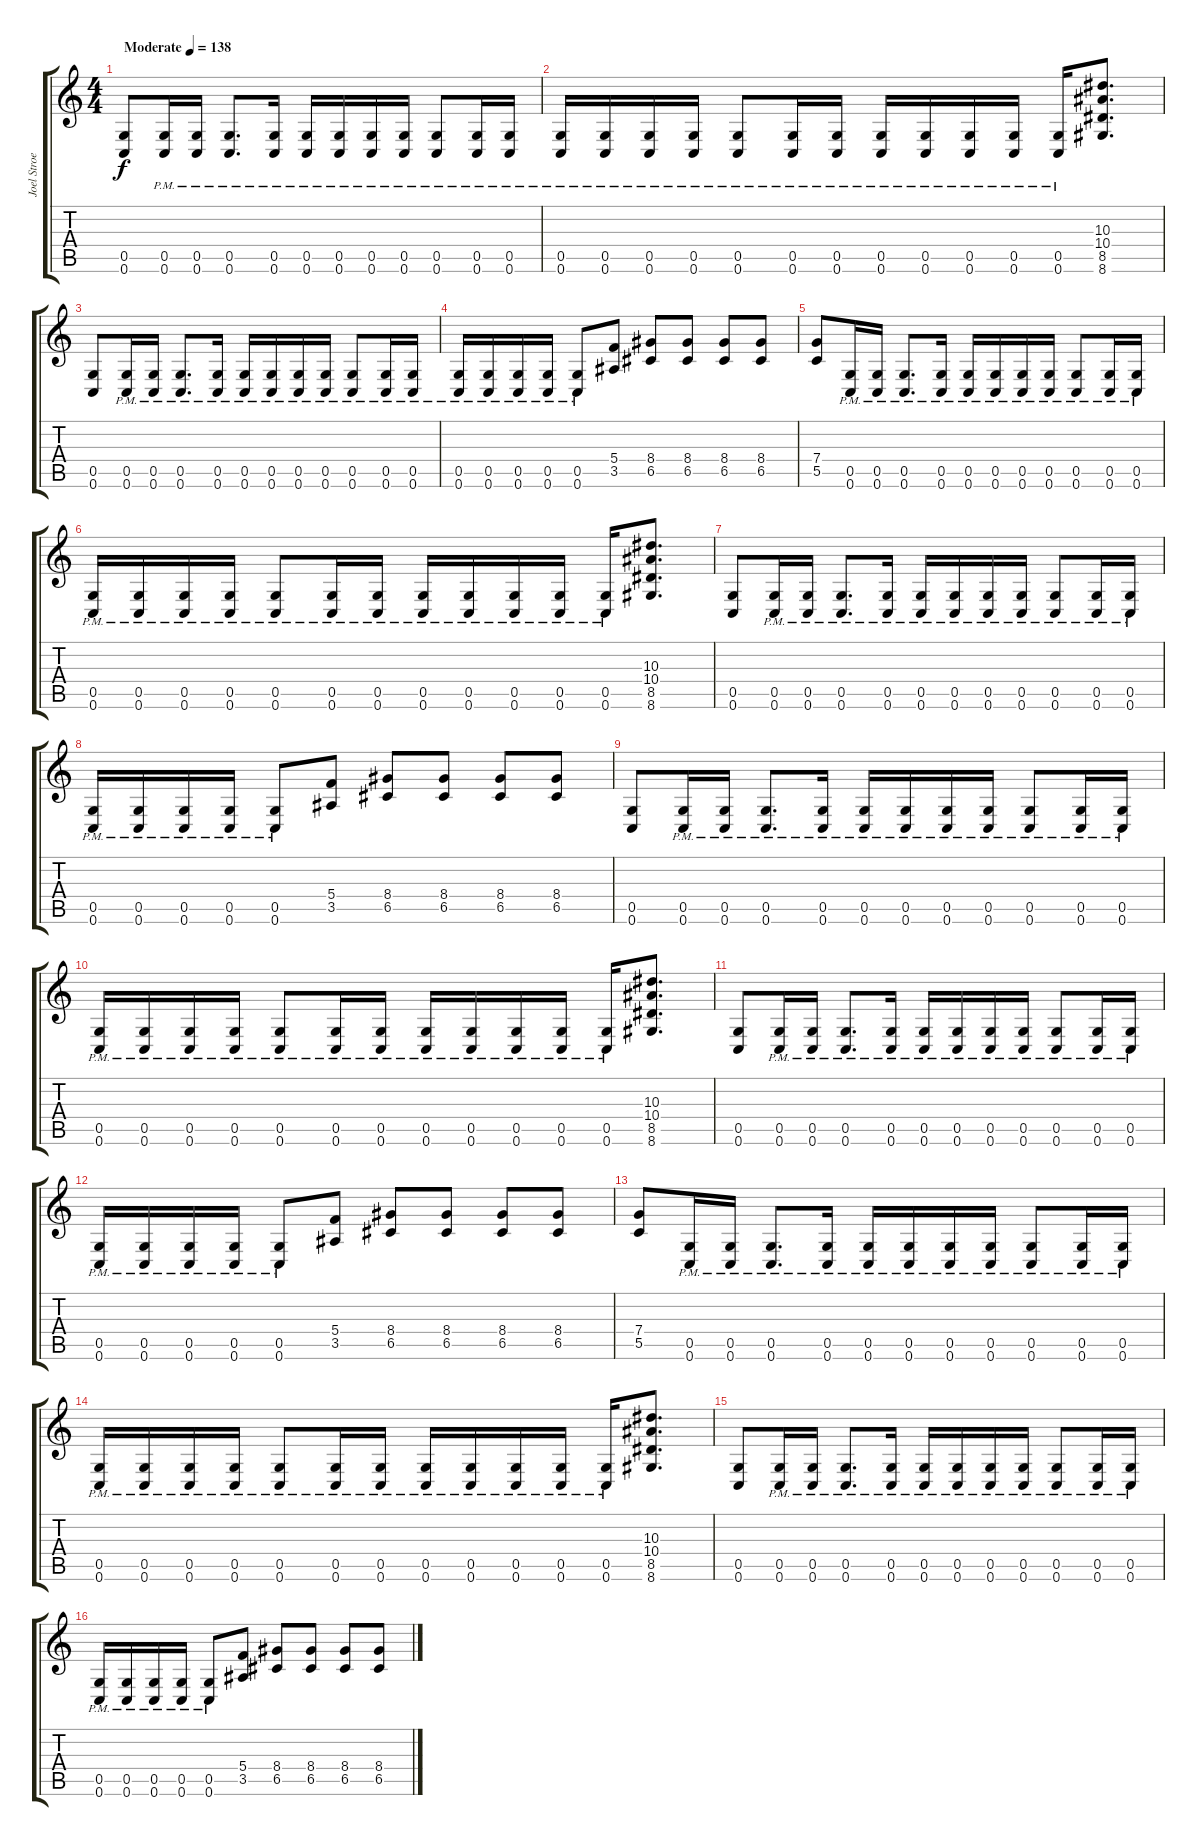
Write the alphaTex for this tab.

\track ("Joel Stroetzel" "Joel Stroe") {instrument distortionguitar}
\staff {score tabs}
\tuning (D4 A3 F3 C3 G2 C2) {hide}
\ts (4 4)
\tempo (138 "Moderate")
\clef g2
\ks c
(0.5 0.6).8{dy f instrument distortionguitar} (0.5{pm} 0.6{pm}).16 (0.5{pm} 0.6{pm}).16 (0.5{pm} 0.6{pm}).8{d} (0.5{pm} 0.6{pm}).16 (0.5{pm} 0.6{pm}).16 (0.5{pm} 0.6{pm}).16 (0.5{pm} 0.6{pm}).16 (0.5{pm} 0.6{pm}).16 (0.5{pm} 0.6{pm}).8 (0.5{pm} 0.6{pm}).16 (0.5{pm} 0.6{pm}).16 |
(0.5{pm} 0.6{pm}).16 (0.5{pm} 0.6{pm}).16 (0.5{pm} 0.6{pm}).16 (0.5{pm} 0.6{pm}).16 (0.5{pm} 0.6{pm}).8 (0.5{pm} 0.6{pm}).16 (0.5{pm} 0.6{pm}).16 (0.5{pm} 0.6{pm}).16 (0.5{pm} 0.6{pm}).16 (0.5{pm} 0.6{pm}).16 (0.5{pm} 0.6{pm}).16 (0.5{pm} 0.6{pm}).16 (10.3 10.4 8.5 8.6).8{d} |
(0.5 0.6).8 (0.5{pm} 0.6{pm}).16 (0.5{pm} 0.6{pm}).16 (0.5{pm} 0.6{pm}).8{d} (0.5{pm} 0.6{pm}).16 (0.5{pm} 0.6{pm}).16 (0.5{pm} 0.6{pm}).16 (0.5{pm} 0.6{pm}).16 (0.5{pm} 0.6{pm}).16 (0.5{pm} 0.6{pm}).8 (0.5{pm} 0.6{pm}).16 (0.5{pm} 0.6{pm}).16 |
(0.5{pm} 0.6{pm}).16 (0.5{pm} 0.6{pm}).16 (0.5{pm} 0.6{pm}).16 (0.5{pm} 0.6{pm}).16 (0.5{pm} 0.6{pm}).8 (5.4 3.5).8 (8.4 6.5).8 (8.4 6.5).8 (8.4 6.5).8 (8.4 6.5).8 |
(7.4 5.5).8 (0.5{pm} 0.6{pm}).16 (0.5{pm} 0.6{pm}).16 (0.5{pm} 0.6{pm}).8{d} (0.5{pm} 0.6{pm}).16 (0.5{pm} 0.6{pm}).16 (0.5{pm} 0.6{pm}).16 (0.5{pm} 0.6{pm}).16 (0.5{pm} 0.6{pm}).16 (0.5{pm} 0.6{pm}).8 (0.5{pm} 0.6{pm}).16 (0.5{pm} 0.6{pm}).16 |
(0.5{pm} 0.6{pm}).16 (0.5{pm} 0.6{pm}).16 (0.5{pm} 0.6{pm}).16 (0.5{pm} 0.6{pm}).16 (0.5{pm} 0.6{pm}).8 (0.5{pm} 0.6{pm}).16 (0.5{pm} 0.6{pm}).16 (0.5{pm} 0.6{pm}).16 (0.5{pm} 0.6{pm}).16 (0.5{pm} 0.6{pm}).16 (0.5{pm} 0.6{pm}).16 (0.5{pm} 0.6{pm}).16 (10.3 10.4 8.5 8.6).8{d} |
(0.5 0.6).8 (0.5{pm} 0.6{pm}).16 (0.5{pm} 0.6{pm}).16 (0.5{pm} 0.6{pm}).8{d} (0.5{pm} 0.6{pm}).16 (0.5{pm} 0.6{pm}).16 (0.5{pm} 0.6{pm}).16 (0.5{pm} 0.6{pm}).16 (0.5{pm} 0.6{pm}).16 (0.5{pm} 0.6{pm}).8 (0.5{pm} 0.6{pm}).16 (0.5{pm} 0.6{pm}).16 |
(0.5{pm} 0.6{pm}).16 (0.5{pm} 0.6{pm}).16 (0.5{pm} 0.6{pm}).16 (0.5{pm} 0.6{pm}).16 (0.5{pm} 0.6{pm}).8 (5.4 3.5).8 (8.4 6.5).8 (8.4 6.5).8 (8.4 6.5).8 (8.4 6.5).8 |
(0.5 0.6).8 (0.5{pm} 0.6{pm}).16 (0.5{pm} 0.6{pm}).16 (0.5{pm} 0.6{pm}).8{d} (0.5{pm} 0.6{pm}).16 (0.5{pm} 0.6{pm}).16 (0.5{pm} 0.6{pm}).16 (0.5{pm} 0.6{pm}).16 (0.5{pm} 0.6{pm}).16 (0.5{pm} 0.6{pm}).8 (0.5{pm} 0.6{pm}).16 (0.5{pm} 0.6{pm}).16 |
(0.5{pm} 0.6{pm}).16 (0.5{pm} 0.6{pm}).16 (0.5{pm} 0.6{pm}).16 (0.5{pm} 0.6{pm}).16 (0.5{pm} 0.6{pm}).8 (0.5{pm} 0.6{pm}).16 (0.5{pm} 0.6{pm}).16 (0.5{pm} 0.6{pm}).16 (0.5{pm} 0.6{pm}).16 (0.5{pm} 0.6{pm}).16 (0.5{pm} 0.6{pm}).16 (0.5{pm} 0.6{pm}).16 (10.3 10.4 8.5 8.6).8{d} |
(0.5 0.6).8 (0.5{pm} 0.6{pm}).16 (0.5{pm} 0.6{pm}).16 (0.5{pm} 0.6{pm}).8{d} (0.5{pm} 0.6{pm}).16 (0.5{pm} 0.6{pm}).16 (0.5{pm} 0.6{pm}).16 (0.5{pm} 0.6{pm}).16 (0.5{pm} 0.6{pm}).16 (0.5{pm} 0.6{pm}).8 (0.5{pm} 0.6{pm}).16 (0.5{pm} 0.6{pm}).16 |
(0.5{pm} 0.6{pm}).16 (0.5{pm} 0.6{pm}).16 (0.5{pm} 0.6{pm}).16 (0.5{pm} 0.6{pm}).16 (0.5{pm} 0.6{pm}).8 (5.4 3.5).8 (8.4 6.5).8 (8.4 6.5).8 (8.4 6.5).8 (8.4 6.5).8 |
(7.4 5.5).8 (0.5{pm} 0.6{pm}).16 (0.5{pm} 0.6{pm}).16 (0.5{pm} 0.6{pm}).8{d} (0.5{pm} 0.6{pm}).16 (0.5{pm} 0.6{pm}).16 (0.5{pm} 0.6{pm}).16 (0.5{pm} 0.6{pm}).16 (0.5{pm} 0.6{pm}).16 (0.5{pm} 0.6{pm}).8 (0.5{pm} 0.6{pm}).16 (0.5{pm} 0.6{pm}).16 |
(0.5{pm} 0.6{pm}).16 (0.5{pm} 0.6{pm}).16 (0.5{pm} 0.6{pm}).16 (0.5{pm} 0.6{pm}).16 (0.5{pm} 0.6{pm}).8 (0.5{pm} 0.6{pm}).16 (0.5{pm} 0.6{pm}).16 (0.5{pm} 0.6{pm}).16 (0.5{pm} 0.6{pm}).16 (0.5{pm} 0.6{pm}).16 (0.5{pm} 0.6{pm}).16 (0.5{pm} 0.6{pm}).16 (10.3 10.4 8.5 8.6).8{d} |
(0.5 0.6).8 (0.5{pm} 0.6{pm}).16 (0.5{pm} 0.6{pm}).16 (0.5{pm} 0.6{pm}).8{d} (0.5{pm} 0.6{pm}).16 (0.5{pm} 0.6{pm}).16 (0.5{pm} 0.6{pm}).16 (0.5{pm} 0.6{pm}).16 (0.5{pm} 0.6{pm}).16 (0.5{pm} 0.6{pm}).8 (0.5{pm} 0.6{pm}).16 (0.5{pm} 0.6{pm}).16 |
(0.5{pm} 0.6{pm}).16 (0.5{pm} 0.6{pm}).16 (0.5{pm} 0.6{pm}).16 (0.5{pm} 0.6{pm}).16 (0.5{pm} 0.6{pm}).8 (5.4 3.5).8 (8.4 6.5).8 (8.4 6.5).8 (8.4 6.5).8 (8.4 6.5).8
